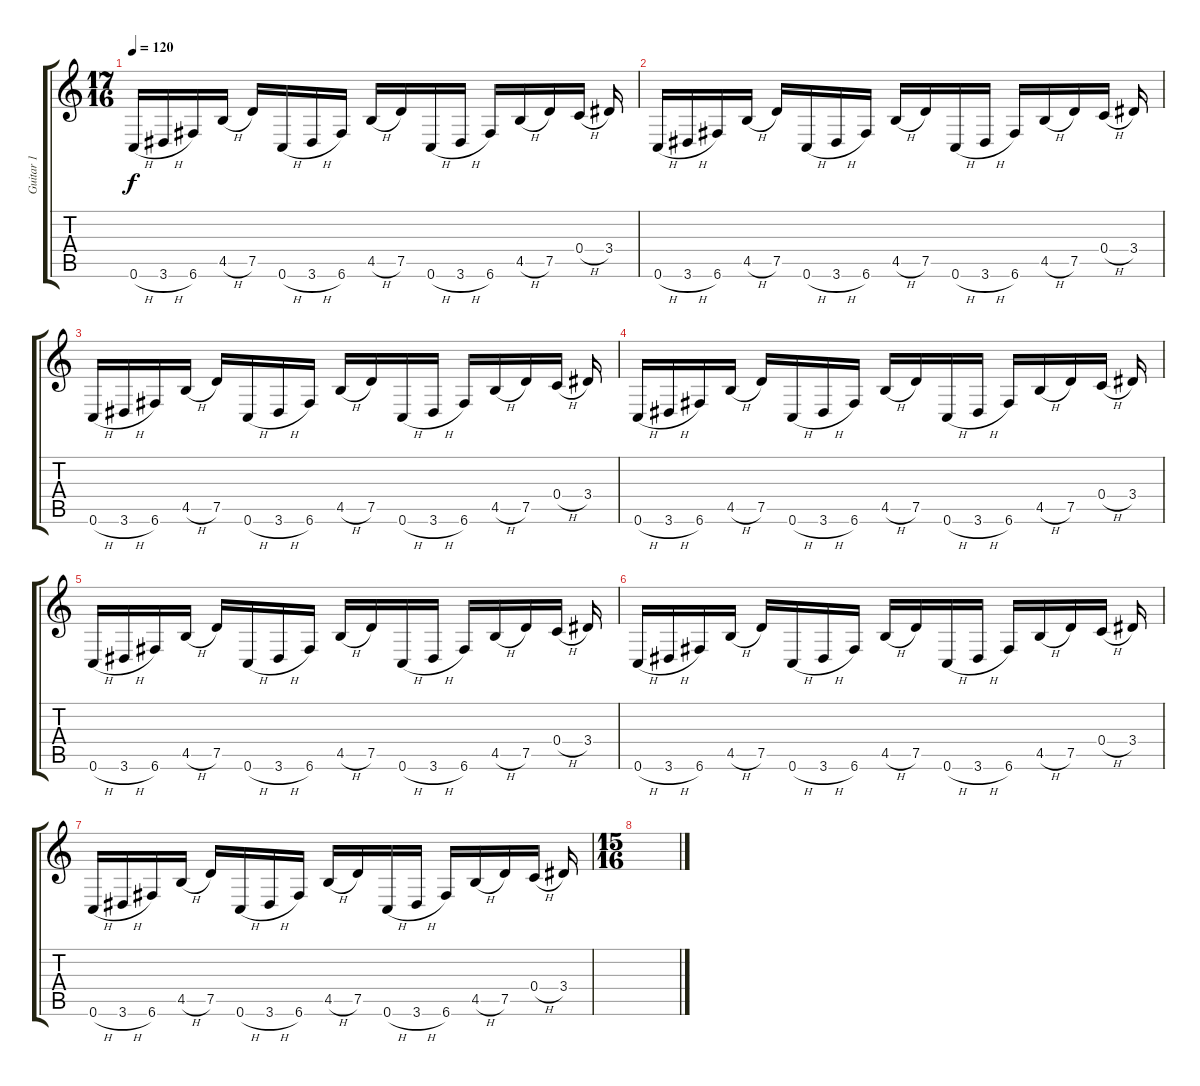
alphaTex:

\track ("Guitar 1" "Guitar 1") {instrument distortionguitar}
\staff {score tabs}
\tuning (D4 A3 F3 C3 G2 C2) {hide}
\ts (17 16)
\tempo 120
\clef g2
\ks c
0.6{h}.16{dy f} 3.6{h}.16 6.6.16 4.5{h}.16 7.5.16 0.6{h}.16 3.6{h}.16 6.6.16 4.5{h}.16 7.5.16 0.6{h}.16 3.6{h}.16 6.6.16 4.5{h}.16 7.5.16 0.4{h}.16 3.4.16 |
0.6{h}.16 3.6{h}.16 6.6.16 4.5{h}.16 7.5.16 0.6{h}.16 3.6{h}.16 6.6.16 4.5{h}.16 7.5.16 0.6{h}.16 3.6{h}.16 6.6.16 4.5{h}.16 7.5.16 0.4{h}.16 3.4.16 |
0.6{h}.16 3.6{h}.16 6.6.16 4.5{h}.16 7.5.16 0.6{h}.16 3.6{h}.16 6.6.16 4.5{h}.16 7.5.16 0.6{h}.16 3.6{h}.16 6.6.16 4.5{h}.16 7.5.16 0.4{h}.16 3.4.16 |
0.6{h}.16 3.6{h}.16 6.6.16 4.5{h}.16 7.5.16 0.6{h}.16 3.6{h}.16 6.6.16 4.5{h}.16 7.5.16 0.6{h}.16 3.6{h}.16 6.6.16 4.5{h}.16 7.5.16 0.4{h}.16 3.4.16 |
0.6{h}.16 3.6{h}.16 6.6.16 4.5{h}.16 7.5.16 0.6{h}.16 3.6{h}.16 6.6.16 4.5{h}.16 7.5.16 0.6{h}.16 3.6{h}.16 6.6.16 4.5{h}.16 7.5.16 0.4{h}.16 3.4.16 |
0.6{h}.16 3.6{h}.16 6.6.16 4.5{h}.16 7.5.16 0.6{h}.16 3.6{h}.16 6.6.16 4.5{h}.16 7.5.16 0.6{h}.16 3.6{h}.16 6.6.16 4.5{h}.16 7.5.16 0.4{h}.16 3.4.16 |
0.6{h}.16 3.6{h}.16 6.6.16 4.5{h}.16 7.5.16 0.6{h}.16 3.6{h}.16 6.6.16 4.5{h}.16 7.5.16 0.6{h}.16 3.6{h}.16 6.6.16 4.5{h}.16 7.5.16 0.4{h}.16 3.4.16 |
\ts (15 16)
